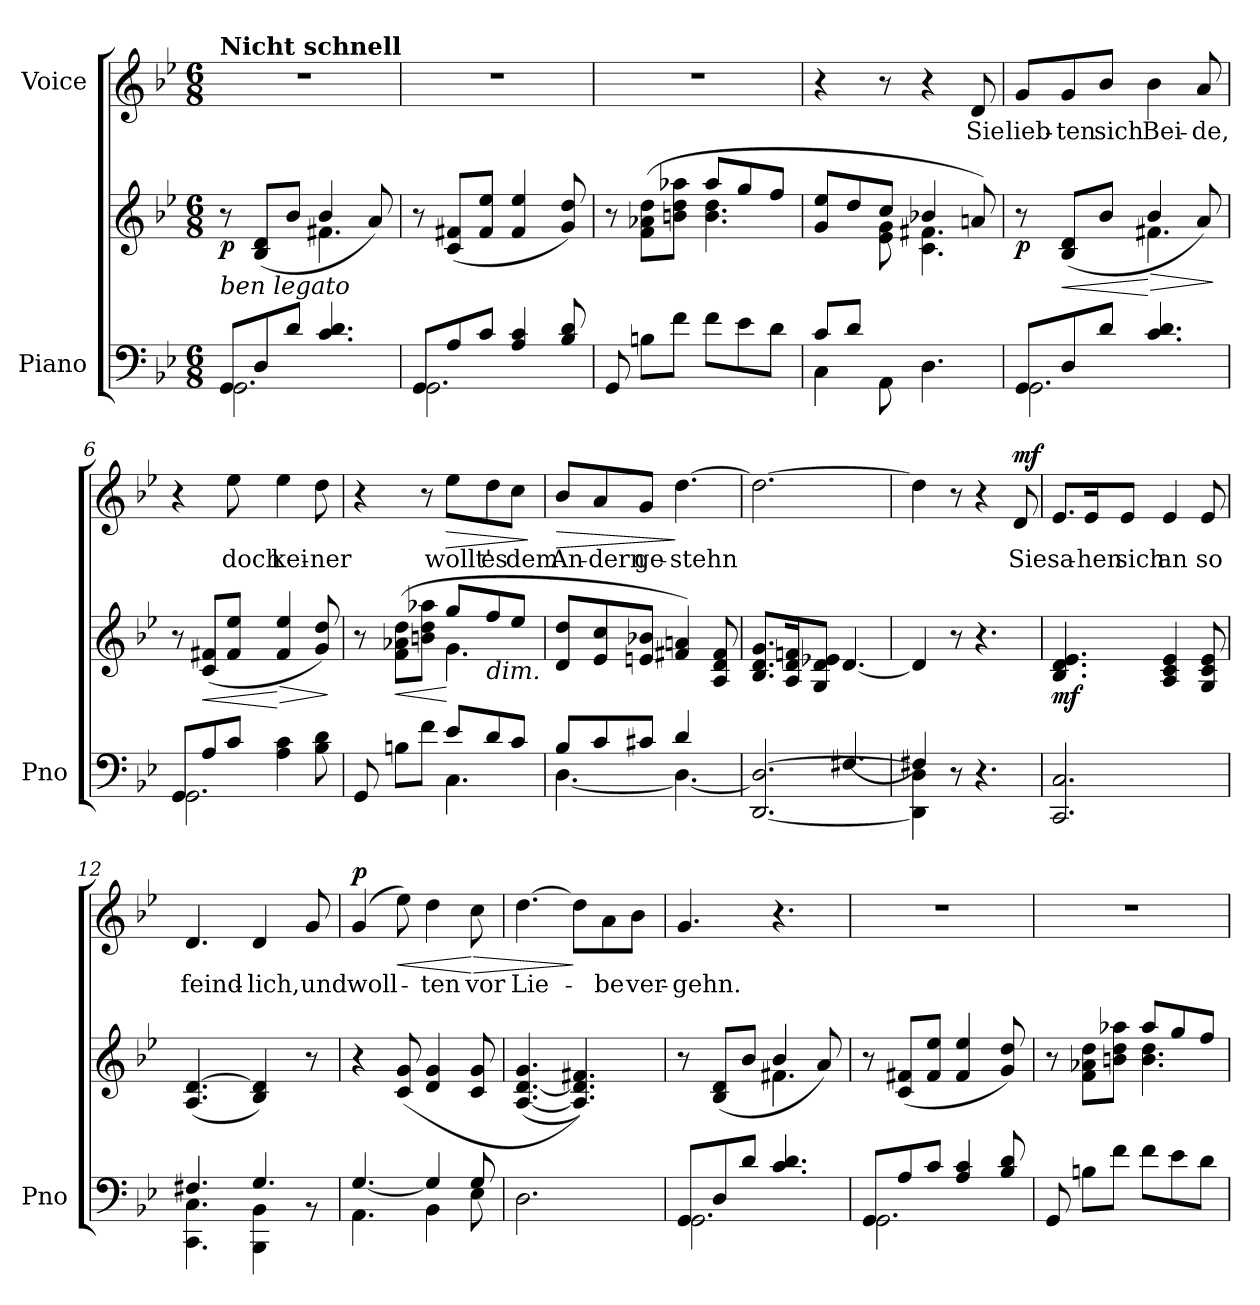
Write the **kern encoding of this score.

**kern	**kern	**dynam	**kern	**text	**dynam
*part2	*part2	*part2	*part1	*part1	*part1
*staff3	*staff2	*staff2/3	*staff1	*staff1	*staff1
*I"Piano	*	*	*I"Voice	*	*
*I'Pno	*	*	*	*	*
*clefF4	*clefG2	*	*clefG2	*	*
*k[b-e-]	*k[b-e-]	*	*k[b-e-]	*	*
*g:	*g:	*	*g:	*	*
*M6/8	*M6/8	*	*M6/8	*	*
=1	=1	=1	=1	=1	=1
*^	*^	*	*	*	*
!	!	!	!	!	!LO:TX:a:B:t=Nicht schnell	!	!
!	!	!LO:TX:b:i:t=ben legato	!	!	!	!	!
!	!	!	!	!LO:DY:b	!	!	!
8GG/L	2.GG\	8r	4.ryy	p	2.r	.	.
8D/	.	(8B-/ 8d/L	.	.	.	.	.
8d/J	.	8b-/J	.	.	.	.	.
4.c/ 4.d/	.	4b-/	4.f#X\	.	.	.	.
.	.	8a/)	.	.	.	.	.
*	*	*v	*v	*	*	*	*
=2	=2	=2	=2	=2	=2	=2
8GG/L	2.GG\	8r	.	2.r	.	.
8A/	.	(8c/ 8f#X/L	.	.	.	.
8c/J	.	8f#/ 8ee-/J	.	.	.	.
4A/ 4c/	.	4f#/ 4ee-/	.	.	.	.
8B-/ 8d/	.	8g/ 8dd/)	.	.	.	.
*v	*v	*	*	*	*	*
=3	=3	=3	=3	=3	=3
*	*^	*	*	*	*
8GG/	8r	4.ryy	.	2.r	.	.
8Bn\L	(8f\ 8a-X\ 8dd\L	.	.	.	.	.
8f\J	8bn\ 8dd\ 8aa-X\J	.	.	.	.	.
8f\L	8aa-/L	4.b\ 4.dd\	.	.	.	.
8e-\	8gg/	.	.	.	.	.
8d\J	8ff/J	.	.	.	.	.
=4	=4	=4	=4	=4	=4	=4
*^	*	*	*	*	*	*
4C\	8c/L	8g/ 8ee-/L	4ryy	.	4r	.	.
.	8d/J	8dd/	.	.	.	.	.
8AA\	2ryy	8cc/J	8e-\ 8g\	.	8r	.	.
4.D\	.	4b-X/	4.c\ 4.f#X\	.	4r	.	.
!	!	!	!	!	!	!LO:LY:b	!
.	.	8an/)	.	.	8d/	Sie	.
!!LO:LB:g=z
=5	=5	=5	=5	=5	=5	=5	=5
!	!	!	!	!LO:DY:b	!	!LO:LY:b	!
8GG/L	2.GG\	8r	4.ryy	p	8g/L	lieb-	.
!	!	!	!	!LO:HP:b	!	!LO:LY:b	!
8D/	.	(8B-/ 8d/L	.	<	8g/	-ten	.
!	!	!	!	!	!	!LO:LY:b	!
8d/J	.	8b-/J	.	.	8b-/J	sich	.
!	!	!	!	!LO:HP:n=1:b	!	!LO:LY:b	!
4.c/ 4.d/	.	4b-/	4.f#X\	[ >	4b-\	Bei-	.
!	!	!	!	!	!	!LO:LY:b	!
.	.	8a/)	.	.	8a/	-de,	.
*v	*v	*	*	*	*	*	*
*	*v	*v	*	*	*	*
.	.	]	.	.	.
=6	=6	=6	=6	=6	=6
*^	*	*	*	*	*
8GG/L	2.GG\	8r	.	4r	.	.
!	!	!	!LO:HP:b	!	!	!
8A/	.	(8c/ 8f#X/L	<	.	.	.
!	!	!	!	!	!LO:LY:b	!
8c/J	.	8f#/ 8ee-/J	.	8ee-\	doch	.
!	!	!	!LO:HP:n=1:b	!	!LO:LY:b	!
4A\ 4c\	.	4f#/ 4ee-/	[ >	4ee-\	kei-	.
!	!	!	!	!	!LO:LY:b	!
8B-\ 8d\	.	8g/ 8dd/)	.	8dd\	-ner	.
*v	*v	*	*	*	*	*
.	.	]	.	.	.
=7	=7	=7	=7	=7	=7
*^	*^	*	*	*	*
8GG/	4.ryy	8r	4.ryy	.	4r	.	.
!	!	!	!	!LO:HP:b	!	!	!
8Bn\L	.	(8f\ 8a-X\ 8dd\L	.	<	.	.	.
8f\J	.	8bn\ 8dd\ 8aa-X\J	.	.	8r	.	.
!	!	!	!	!	!	!LO:LY:b	!LO:HP:b
8e-/L	4.C\	8gg/L	4.g\	[	8ee-\L	wollt'	>
!	!	!LO:TX:b:i:t=dim.	!	!	!	!	!
!	!	!	!	!	!	!LO:LY:b	!
8d/	.	8ff/	.	.	8dd\	es	.
!	!	!	!	!	!	!LO:LY:b	!
8c/J	.	8ee-/J	.	.	8cc\J	dem	.
*v	*v	*	*	*	*	*	*
*	*v	*v	*	*	*	*
.	.	.	.	.	]
=8	=8	=8	=8	=8	=8
*^	*	*	*	*	*
!	!	!	!	!	!LO:LY:b	!LO:HP:b
8B-/L	[4.D\	8d/ 8dd/L	.	8b-/L	An-	>
!	!	!	!	!	!LO:LY:b	!
8c/	.	8e-/ 8cc/	.	8a/	-dern	.
!	!	!	!	!	!LO:LY:b	!
8c#X/J	.	8en/ 8b-X/J	.	8g/J	ge-	.
!	!	!	!	!	!LO:LY:b	!
4d/	4.D\_	4f#X/ 4an/)	.	[4.dd\	-stehn	]
8ryy	.	8A/ 8d/ 8f#/	.	.	.	.
=9	=9	=9	=9	=9	=9	=9
[2.DD/ 2.D/_	4.ryy	8.B-/ 8.d/ 8.g/L	.	2.dd\_	.	.
.	.	16A/ 16d/ 16fn/K	.	.	.	.
.	.	8G/ 8d/ 8e-X/J	.	.	.	.
.	[4.F#X/	[4.d/	.	.	.	.
!!LO:LB:g=z
=10	=10	=10	=10	=10	=10	=10
4DD\] 4D\]	4F#X/]	4d/]	.	4dd\]	.	.
8r	2ryy	8r	.	8r	.	.
4.r	.	4.r	.	4r	.	.
!	!	!	!	!	!LO:LY:b	!LO:DY:b
.	.	.	.	8d/	Sie	mf
*v	*v	*	*	*	*	*
=11	=11	=11	=11	=11	=11
!	!	!LO:DY:b	!	!LO:LY:b	!
2.CC/ 2.C/	4.B-/ 4.d/ 4.e-/	mf	8.e-/L	sa-	.
!	!	!	!	!LO:LY:b	!
.	.	.	16e-/K	-hen	.
!	!	!	!	!LO:LY:b	!
.	.	.	8e-/J	sich	.
!	!	!	!	!LO:LY:b	!
.	4A/ 4c/ 4e-/	.	4e-/	an	.
!	!	!	!	!LO:LY:b	!
.	8G/ 8c/ 8e-/	.	8e-/	so	.
=12	=12	=12	=12	=12	=12
*^	*	*	*	*	*
!	!	!	!	!	!LO:LY:b	!
4.F#X/	4.CC\ 4.C\	(4.A/ [4.d/	.	4.d/	feind-	.
!	!	!	!	!	!LO:LY:b	!
4.G/	4BBB-\ 4BB-\	4B-/ 4d/])	.	4d/	-lich,	.
!	!	!	!	!	!LO:LY:b	!
.	8r	8r	.	8g/	und	.
=13	=13	=13	=13	=13	=13	=13
!	!	!	!	!	!LO:LY:b	!LO:DY:b
4.AA\	[4.G/	4r	.	(4g/	woll-	p
!	!	!	!	!	!	!LO:HP:b
.	.	(8c/ 8g/	.	8ee-\)	.	<
!	!	!	!	!	!LO:LY:b	!
4BB-\	4G/]	4d/ 4g/	.	4dd\	-ten	.
!	!	!	!	!	!LO:LY:b	!LO:HP:n=1:b
8E-\	8G/	8c/ 8g/	.	8cc\	vor	[ >
=14	=14	=14	=14	=14	=14	=14
!	!	!	!	!	!LO:LY:b	!
*v	*v	*	*	*	*	*
2.D\	([4.A/ [4.d/ 4.g/	.	[4.dd\	Lie-	.
.	4.A/] 4.d/] 4.f#X/))	.	8dd\L]	.	]
!	!	!	!	!LO:LY:b	!
.	.	.	8a\	-be	.
!	!	!	!	!LO:LY:b	!
.	.	.	8b-\J	ver-	.
=15	=15	=15	=15	=15	=15
*^	*^	*	*	*	*
!	!	!	!	!	!	!LO:LY:b	!
8GG/L	2.GG\	8r	4.ryy	.	4.g/	-gehn.	.
8D/	.	(8B-/ 8d/L	.	.	.	.	.
8d/J	.	8b-/J	.	.	.	.	.
4.c/ 4.d/	.	4b-/	4.f#X\	.	4.r	.	.
.	.	8a/)	.	.	.	.	.
*	*	*v	*v	*	*	*	*
!!LO:PB:g=z
=16	=16	=16	=16	=16	=16	=16
8GG/L	2.GG\	8r	.	2.r	.	.
8A/	.	(8c/ 8f#X/L	.	.	.	.
8c/J	.	8f#/ 8ee-/J	.	.	.	.
4A/ 4c/	.	4f#/ 4ee-/	.	.	.	.
8B-/ 8d/	.	8g/ 8dd/)	.	.	.	.
*v	*v	*	*	*	*	*
=17	=17	=17	=17	=17	=17
*	*^	*	*	*	*
8GG/	8r	4.ryy	.	2.r	.	.
8Bn\L	8f\ 8a-X\ 8dd\L	.	.	.	.	.
8f\J	8bn\ 8dd\ 8aa-X\J	.	.	.	.	.
8f\L	8aa-/L	4.b\ 4.dd\	.	.	.	.
8e-\	8gg/	.	.	.	.	.
8d\J	8ff/J	.	.	.	.	.
*	*v	*v	*	*	*	*
=	=	=	=	=	=
*-	*-	*-	*-	*-	*-
